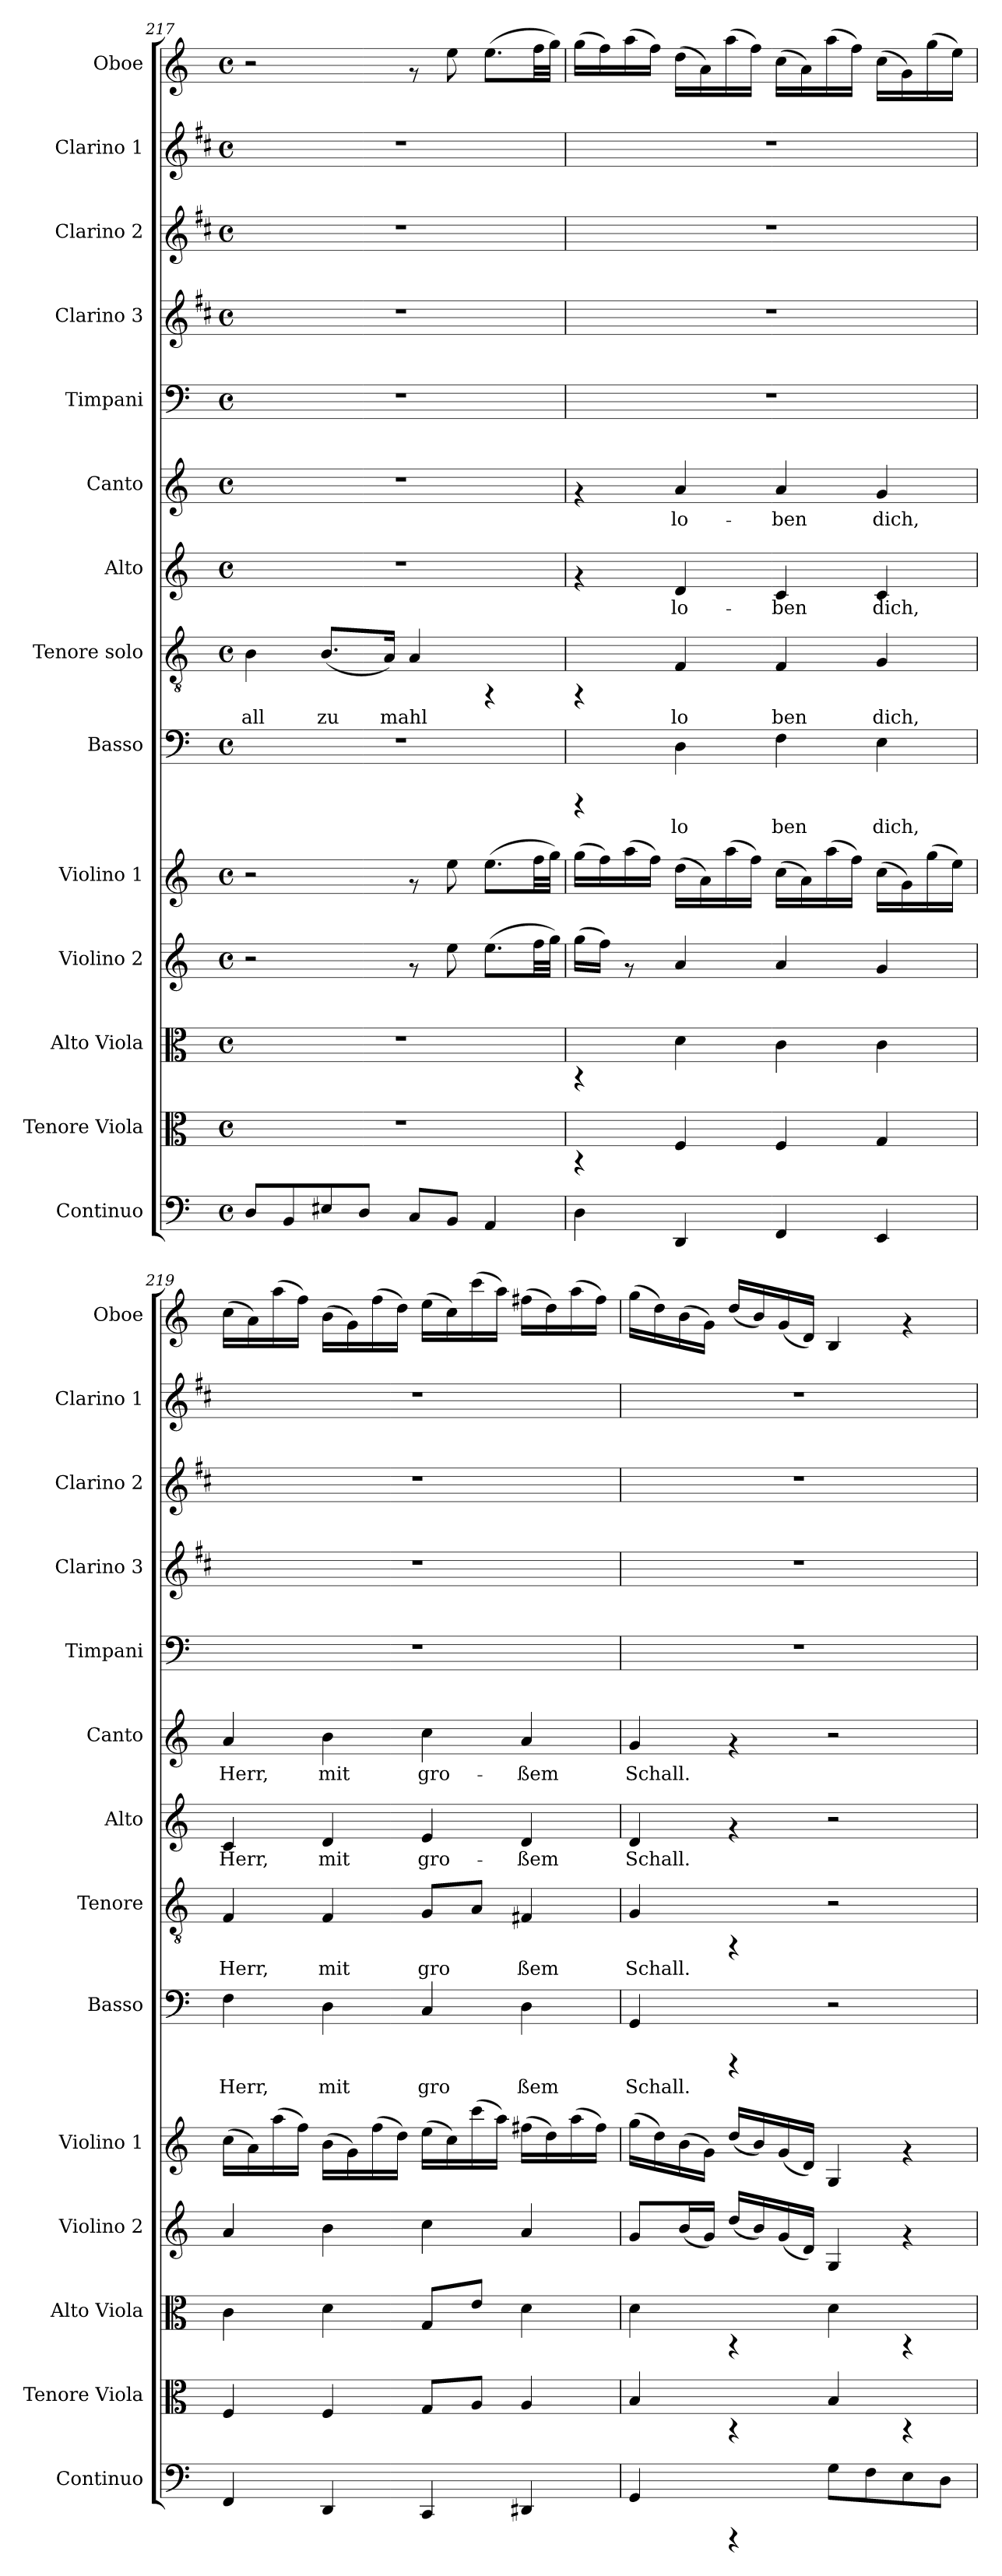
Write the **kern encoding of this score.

**kern	**kern	**kern	**kern	**kern	**kern	**text	**kern	**text	**kern	**text	**kern	**text	**kern	**kern	**kern	**kern	**kern
*part14	*part13	*part12	*part11	*part10	*part9	*part9	*part8	*part8	*part7	*part7	*part6	*part6	*part5	*part4	*part3	*part2	*part1
*staff14	*staff13	*staff12	*staff11	*staff10	*staff9	*staff9	*staff8	*staff8	*staff7	*staff7	*staff6	*staff6	*staff5	*staff4	*staff3	*staff2	*staff1
*I"Continuo	*I"Tenore Viola	*I"Alto Viola	*I"Violino 2	*I"Violino 1	*I"Basso	*	*I"Tenore solo	*	*I"Alto	*	*I"Canto	*	*I"Timpani	*I"Clarino 3	*I"Clarino 2	*I"Clarino 1	*I"Oboe
*I'Continuo	*I'Tenore Viola	*I'Alto Viola	*I'Violino 2	*I'Violino 1	*I'Basso	*	*I'Tenore	*	*I'Alto	*	*I'Canto	*	*I'Timpani	*I'Clarino 3	*I'Clarino 2	*I'Clarino 1	*I'Oboe
*clefF4	*clefC3	*clefC3	*clefG2	*clefG2	*clefF4	*	*clefGv2	*	*clefG2	*	*clefG2	*	*clefF4	*clefG2	*clefG2	*clefG2	*clefG2
*	*	*	*	*	*	*	*	*	*	*	*	*	*	*ITrd1c2	*ITrd1c2	*ITrd1c2	*
*k[]	*k[]	*k[]	*k[]	*k[]	*k[]	*	*k[]	*	*k[]	*	*k[]	*	*k[]	*k[]	*k[]	*k[]	*k[]
*C:	*C:	*C:	*C:	*C:	*C:	*	*C:	*	*C:	*	*C:	*	*C:	*C:	*C:	*C:	*C:
*M4/4	*M4/4	*M4/4	*M4/4	*M4/4	*M4/4	*	*M4/4	*	*M4/4	*	*M4/4	*	*M4/4	*M4/4	*M4/4	*M4/4	*M4/4
*met(c)	*met(c)	*met(c)	*met(c)	*met(c)	*met(c)	*	*met(c)	*	*met(c)	*	*met(c)	*	*met(c)	*met(c)	*met(c)	*met(c)	*met(c)
=217	=217	=217	=217	=217	=217	=217	=217	=217	=217	=217	=217	=217	=217	=217	=217	=217	=217
!	!	!	!	!	!	!	!	!LO:LY:b	!	!	!	!	!	!	!	!	!
8D/L	1r	1r	2r	2r	1r	.	4B\	all	1r	.	1r	.	1r	1r	1r	1r	2r
8BB/	.	.	.	.	.	.	.	.	.	.	.	.	.	.	.	.	.
!	!	!	!	!	!	!	!	!LO:LY:b	!	!	!	!	!	!	!	!	!
8E#/	.	.	.	.	.	.	(<8.B/L	zu	.	.	.	.	.	.	.	.	.
8D/J	.	.	.	.	.	.	.	.	.	.	.	.	.	.	.	.	.
!	!	!	!	!	!	!	!	!LO:LY:b	!	!	!	!	!	!	!	!	!
.	.	.	.	.	.	.	16A/J)	mahl	.	.	.	.	.	.	.	.	.
!	!	!	!	!	!	!	!	!LO:LY:b	!	!	!	!	!	!	!	!	!
8C/L	.	.	8rf	8rf	.	.	4A/	.	.	.	.	.	.	.	.	.	8rf
8BB/J	.	.	8ee\	8ee\	.	.	.	.	.	.	.	.	.	.	.	.	8ee\
4AA/	.	.	(>8.ee\L	(>8.ee\L	.	.	4rFF	.	.	.	.	.	.	.	.	.	(>8.ee\L
.	.	.	32ff\	32ff\	.	.	.	.	.	.	.	.	.	.	.	.	32ff\
.	.	.	32gg\J)	32gg\J)	.	.	.	.	.	.	.	.	.	.	.	.	32gg\J)
=218	=218	=218	=218	=218	=218	=218	=218	=218	=218	=218	=218	=218	=218	=218	=218	=218	=218
4D\	4rAA	4rAA	(>16gg\L	(>16gg\L	4rCCC	.	4rFF	.	4rf	.	4rf	.	1r	1r	1r	1r	(>16gg\L
.	.	.	16ff\J)	16ff\)	.	.	.	.	.	.	.	.	.	.	.	.	16ff\)
.	.	.	8rf	(>16aa\	.	.	.	.	.	.	.	.	.	.	.	.	(>16aa\
.	.	.	.	16ff\J)	.	.	.	.	.	.	.	.	.	.	.	.	16ff\J)
!	!	!	!	!	!	!LO:LY:b:cj	!	!LO:LY:b	!	!LO:LY:b:cj	!	!LO:LY:b:cj	!	!	!	!	!
4DD/	4F/	4d\	4a/	(>16dd\L	4D\	lo	4F/	lo	4d/	lo-	4a/	lo-	.	.	.	.	(>16dd\L
.	.	.	.	16a\)	.	.	.	.	.	.	.	.	.	.	.	.	16a\)
.	.	.	.	(>16aa\	.	.	.	.	.	.	.	.	.	.	.	.	(>16aa\
.	.	.	.	16ff\J)	.	.	.	.	.	.	.	.	.	.	.	.	16ff\J)
!	!	!	!	!	!	!LO:LY:b:cj	!	!LO:LY:b	!	!LO:LY:b:cj	!	!LO:LY:b:cj	!	!	!	!	!
4FF/	4F/	4c\	4a/	(>16cc\L	4F\	ben	4F/	ben	4c/	-ben	4a/	-ben	.	.	.	.	(>16cc\L
.	.	.	.	16a\)	.	.	.	.	.	.	.	.	.	.	.	.	16a\)
.	.	.	.	(>16aa\	.	.	.	.	.	.	.	.	.	.	.	.	(>16aa\
.	.	.	.	16ff\J)	.	.	.	.	.	.	.	.	.	.	.	.	16ff\J)
!	!	!	!	!	!	!LO:LY:b:cj	!	!LO:LY:b	!	!LO:LY:b:cj	!	!LO:LY:b:cj	!	!	!	!	!
4EE/	4G/	4c\	4g/	(>16cc\L	4E\	dich,	4G/	dich,	4c/	dich,	4g/	dich,	.	.	.	.	(>16cc\L
.	.	.	.	16g\)	.	.	.	.	.	.	.	.	.	.	.	.	16g\)
.	.	.	.	(>16gg\	.	.	.	.	.	.	.	.	.	.	.	.	(>16gg\
.	.	.	.	16ee\J)	.	.	.	.	.	.	.	.	.	.	.	.	16ee\J)
=219	=219	=219	=219	=219	=219	=219	=219	=219	=219	=219	=219	=219	=219	=219	=219	=219	=219
!	!	!	!	!	!	!LO:LY:b:cj	!	!LO:LY:b	!	!LO:LY:b:cj	!	!LO:LY:b:cj	!	!	!	!	!
4FF/	4F/	4c\	4a/	(>16cc\L	4F\	Herr,	4F/	Herr,	4c/	Herr,	4a/	Herr,	1r	1r	1r	1r	(>16cc\L
.	.	.	.	16a\)	.	.	.	.	.	.	.	.	.	.	.	.	16a\)
.	.	.	.	(>16aa\	.	.	.	.	.	.	.	.	.	.	.	.	(>16aa\
.	.	.	.	16ff\J)	.	.	.	.	.	.	.	.	.	.	.	.	16ff\J)
!	!	!	!	!	!	!LO:LY:b:cj	!	!LO:LY:b	!	!LO:LY:b:cj	!	!LO:LY:b:cj	!	!	!	!	!
4DD/	4F/	4d\	4b\	(>16b\L	4D\	mit	4F/	mit	4d/	mit	4b\	mit	.	.	.	.	(>16b\L
.	.	.	.	16g\)	.	.	.	.	.	.	.	.	.	.	.	.	16g\)
.	.	.	.	(>16ff\	.	.	.	.	.	.	.	.	.	.	.	.	(>16ff\
.	.	.	.	16dd\J)	.	.	.	.	.	.	.	.	.	.	.	.	16dd\J)
!	!	!	!	!	!	!LO:LY:b:cj	!	!LO:LY:b	!	!LO:LY:b:cj	!	!LO:LY:b:cj	!	!	!	!	!
4CC/	8G/L	8G/L	4cc\	(>16ee\L	4C/	gro	8G/L	gro	4e/	gro-	4cc\	gro-	.	.	.	.	(>16ee\L
.	.	.	.	16cc\)	.	.	.	.	.	.	.	.	.	.	.	.	16cc\)
!	!	!	!	!	!	!	!	!LO:LY:b	!	!	!	!	!	!	!	!	!
.	8A/J	8e/J	.	(>16ccc\	.	.	8A/J	.	.	.	.	.	.	.	.	.	(>16ccc\
.	.	.	.	16aa\J)	.	.	.	.	.	.	.	.	.	.	.	.	16aa\J)
!	!	!	!	!	!	!LO:LY:b:cj	!	!LO:LY:b	!	!LO:LY:b:cj	!	!LO:LY:b:cj	!	!	!	!	!
4DD#/	4A/	4d\	4a/	(>16ff#X\L	4D\	ßem	4F#X/	ßem	4d/	-ßem	4a/	-ßem	.	.	.	.	(>16ff#X\L
.	.	.	.	16dd\)	.	.	.	.	.	.	.	.	.	.	.	.	16dd\)
.	.	.	.	(>16aa\	.	.	.	.	.	.	.	.	.	.	.	.	(>16aa\
.	.	.	.	16ff#\J)	.	.	.	.	.	.	.	.	.	.	.	.	16ff#\J)
=220	=220	=220	=220	=220	=220	=220	=220	=220	=220	=220	=220	=220	=220	=220	=220	=220	=220
!	!	!	!	!	!	!LO:LY:b:cj	!	!LO:LY:b	!	!LO:LY:b:cj	!	!LO:LY:b:cj	!	!	!	!	!
4GG/	4B/	4d\	8g/L	(>16gg\L	4GG/	Schall.	4G/	Schall.	4d/	Schall.	4g/	Schall.	1r	1r	1r	1r	(>16gg\L
.	.	.	.	16dd\)	.	.	.	.	.	.	.	.	.	.	.	.	16dd\)
.	.	.	(<16b/	(>16b\	.	.	.	.	.	.	.	.	.	.	.	.	(>16b\
.	.	.	16g/J)	16g\J)	.	.	.	.	.	.	.	.	.	.	.	.	16g\J)
4rCCC	4rAA	4rAA	(<16dd/L	(<16dd/L	4rCCC	.	4rFF	.	4rf	.	4rf	.	.	.	.	.	(<16dd/L
.	.	.	16b/)	16b/)	.	.	.	.	.	.	.	.	.	.	.	.	16b/)
.	.	.	(<16g/	(<16g/	.	.	.	.	.	.	.	.	.	.	.	.	(<16g/
.	.	.	16d/J)	16d/J)	.	.	.	.	.	.	.	.	.	.	.	.	16d/J)
8G\L	4B/	4d\	4G/	4G/	2r	.	2r	.	2r	.	2r	.	.	.	.	.	4B/
8F\	.	.	.	.	.	.	.	.	.	.	.	.	.	.	.	.	.
8E\	4rAA	4rAA	4rf	4rf	.	.	.	.	.	.	.	.	.	.	.	.	4rf
8D\J	.	.	.	.	.	.	.	.	.	.	.	.	.	.	.	.	.
=	=	=	=	=	=	=	=	=	=	=	=	=	=	=	=	=	=
*-	*-	*-	*-	*-	*-	*-	*-	*-	*-	*-	*-	*-	*-	*-	*-	*-	*-
